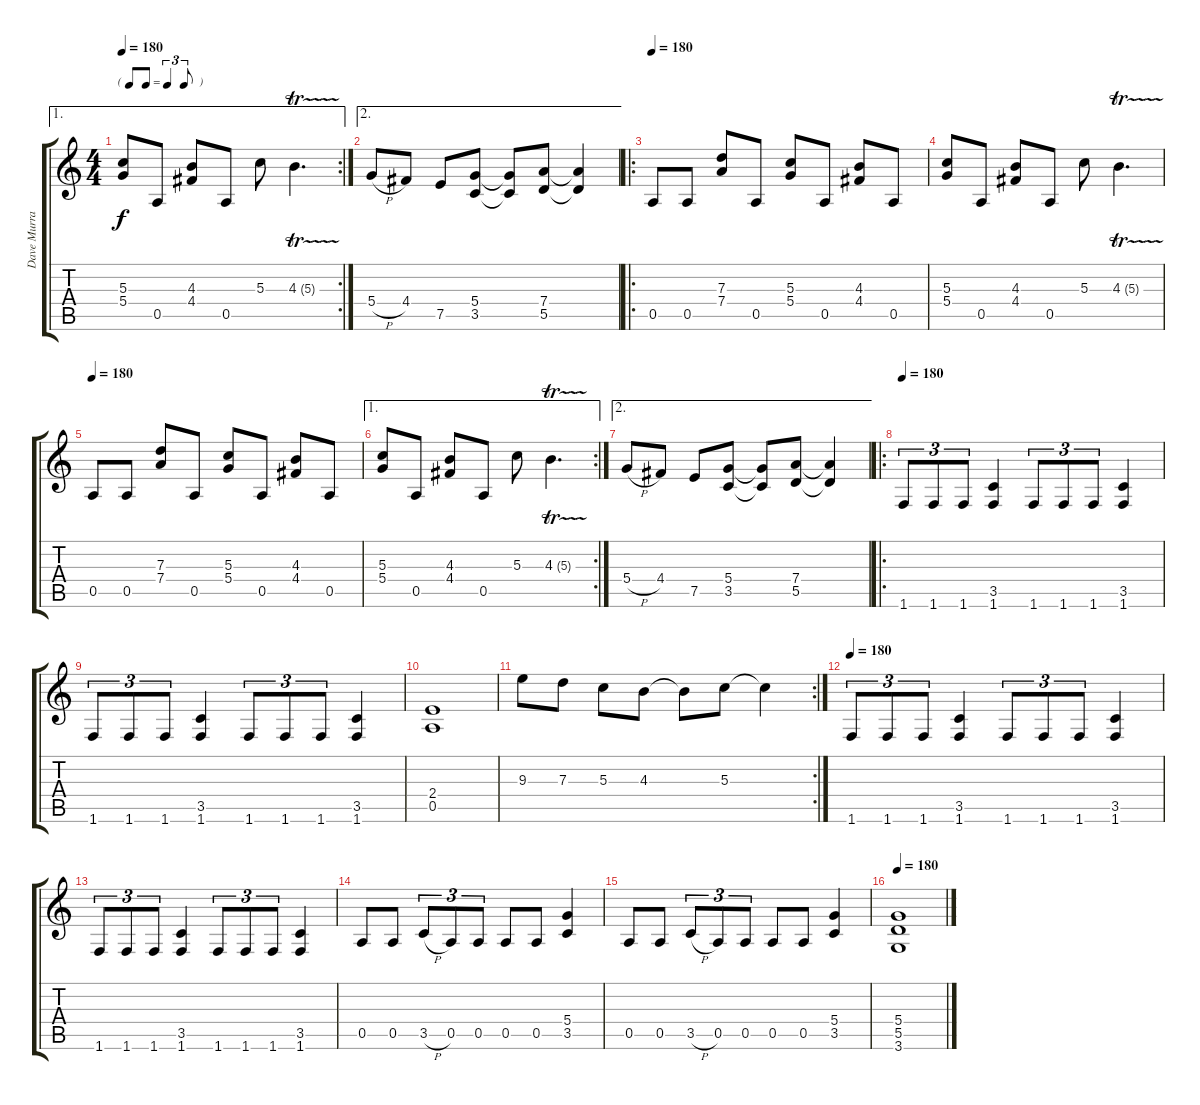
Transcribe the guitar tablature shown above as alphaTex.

\track ("Dave Murray" "Dave Murra") {instrument distortionguitar}
\staff {score tabs}
\tuning (E4 B3 G3 D3 A2 E2) {hide}
\ae 1
\rc 2
\ts (4 4)
\tf triplet8th
\tempo 180
\clef g2
\ks c
(5.3 5.4).8{dy f} 0.5.8 (4.3 4.4).8 0.5.8 5.3.8 4.3{tr (5 16)}.4{d} |
\ae 2
5.4{h}.8 4.4.8 7.5.8 (5.4 3.5).8 (5.4{t} 3.5{t}).8 (7.4 5.5).8 (7.4{t} 5.5{t}).4 |
\ro
\tempo 180
0.5.8 0.5.8 (7.3 7.4).8 0.5.8 (5.3 5.4).8 0.5.8 (4.3 4.4).8 0.5.8 |
(5.3 5.4).8 0.5.8 (4.3 4.4).8 0.5.8 5.3.8 4.3{tr (5 16)}.4{d} |
\tempo 180
0.5.8 0.5.8 (7.3 7.4).8 0.5.8 (5.3 5.4).8 0.5.8 (4.3 4.4).8 0.5.8 |
\ae 1
\rc 2
(5.3 5.4).8 0.5.8 (4.3 4.4).8 0.5.8 5.3.8 4.3{tr (5 16)}.4{d} |
\ae 2
5.4{h}.8 4.4.8 7.5.8 (5.4 3.5).8 (5.4{t} 3.5{t}).8 (7.4 5.5).8 (7.4{t} 5.5{t}).4 |
\ro
\tempo 180
1.6.8{tu (3 2)} 1.6.8{tu (3 2)} 1.6.8{tu (3 2)} (3.5 1.6).4 1.6.8{tu (3 2)} 1.6.8{tu (3 2)} 1.6.8{tu (3 2)} (3.5 1.6).4 |
1.6.8{tu (3 2)} 1.6.8{tu (3 2)} 1.6.8{tu (3 2)} (3.5 1.6).4 1.6.8{tu (3 2)} 1.6.8{tu (3 2)} 1.6.8{tu (3 2)} (3.5 1.6).4 |
(2.4 0.5).1 |
\rc 2
9.3.8 7.3.8 5.3.8 4.3.8 4.3{t}.8 5.3.8 5.3{t}.4 |
\tempo 180
1.6.8{tu (3 2)} 1.6.8{tu (3 2)} 1.6.8{tu (3 2)} (3.5 1.6).4 1.6.8{tu (3 2)} 1.6.8{tu (3 2)} 1.6.8{tu (3 2)} (3.5 1.6).4 |
1.6.8{tu (3 2)} 1.6.8{tu (3 2)} 1.6.8{tu (3 2)} (3.5 1.6).4 1.6.8{tu (3 2)} 1.6.8{tu (3 2)} 1.6.8{tu (3 2)} (3.5 1.6).4 |
0.5.8 0.5.8 3.5{h}.8{tu (3 2)} 0.5.8{tu (3 2)} 0.5.8{tu (3 2)} 0.5.8 0.5.8 (5.4 3.5).4 |
0.5.8 0.5.8 3.5{h}.8{tu (3 2)} 0.5.8{tu (3 2)} 0.5.8{tu (3 2)} 0.5.8 0.5.8 (5.4 3.5).4 |
\tempo 180
(5.4 5.5 3.6).1
